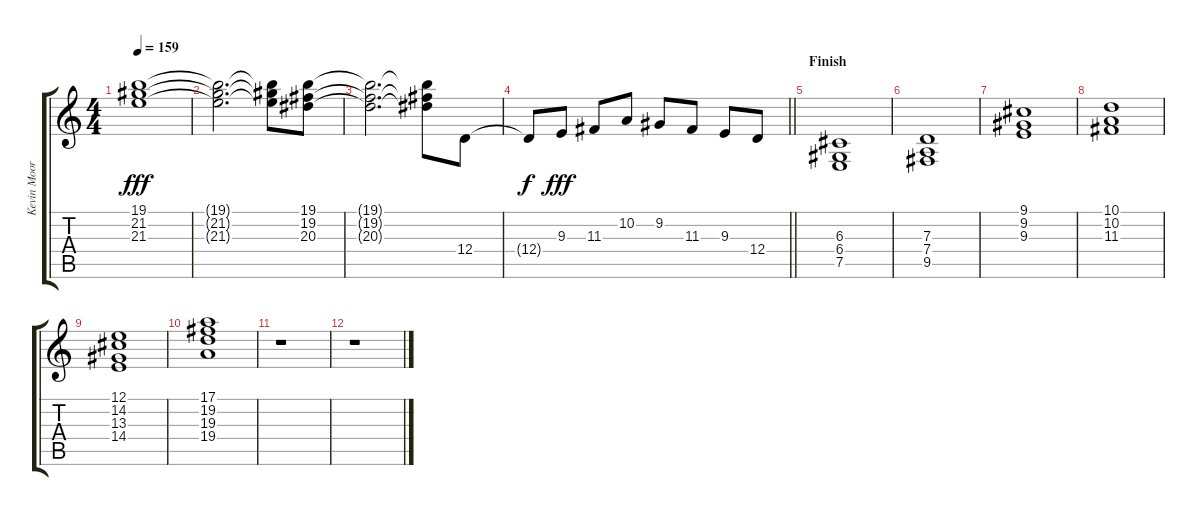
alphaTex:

\track ("Kevin Moore" "Kevin Moor") {instrument churchorgan}
\staff {score tabs}
\tuning (E4 B3 G3 D3 A2 E2) {hide}
\ts (4 4)
\tempo 159
\clef g2
\ks c
(19.1{t} 21.2{t} 21.3{t}).1{dy fff} |
(19.1{t} 21.2{t} 21.3{t}).2{d} (19.1{t} 21.2{t} 21.3{t}).8 (19.1 19.2 20.3).8 |
(19.1{t} 19.2{t} 20.3{t}).2{d} (19.1{t} 19.2{t} 20.3{t}).8 12.4.8 |
\barLineRight lightlight
12.4{t}.8{dy f} 9.3.8{dy fff} 11.3.8 10.2.8 9.2.8 11.3.8 9.3.8 12.4.8 |
\section ("" "Finish")
(6.3 6.4 7.5).1 |
(7.3 7.4 9.5).1 |
(9.1 9.2 9.3).1 |
(10.1 10.2 11.3).1 |
(12.1 14.2 13.3 14.4).1 |
(17.1 19.2 19.3 19.4).1 |
r.1 |
r.1
